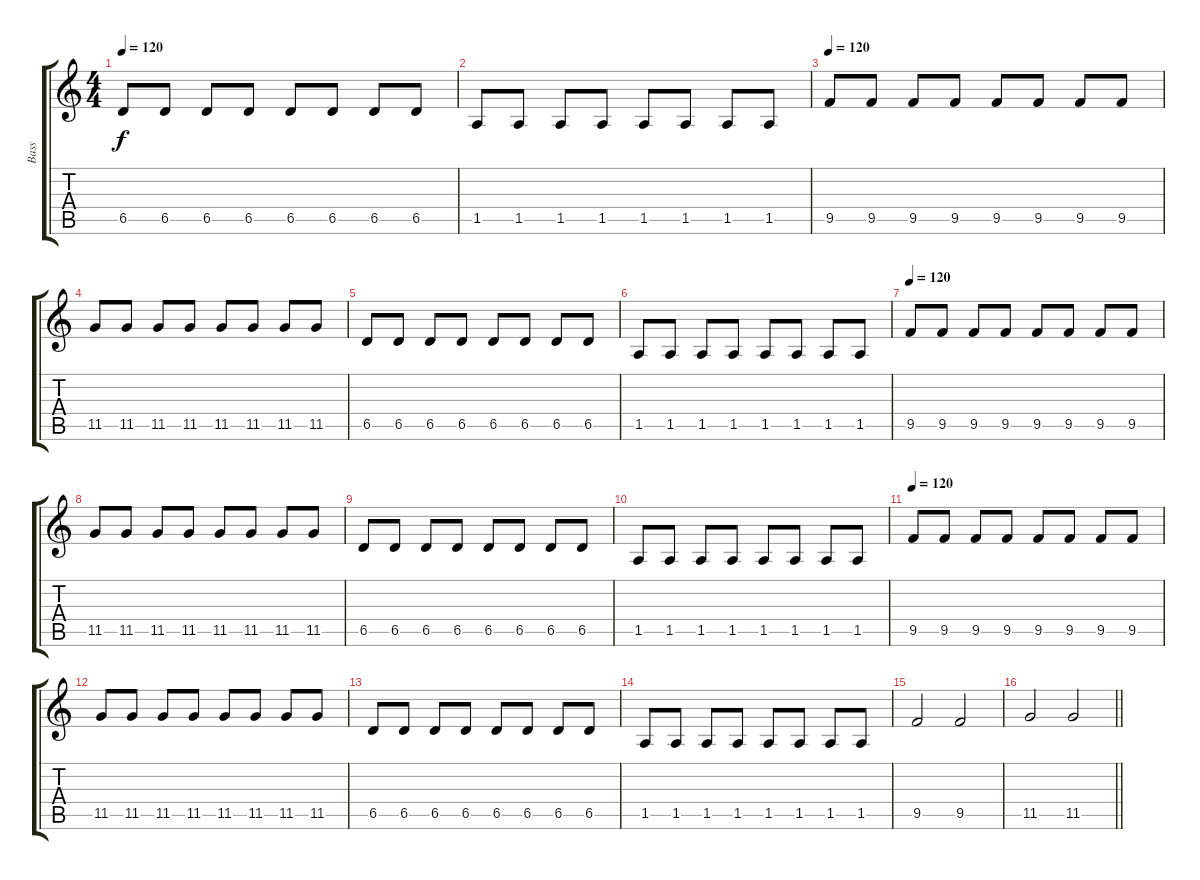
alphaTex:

\track ("Bass" "Bass") {instrument electricbasspick}
\staff {score tabs}
\tuning (Eb4 Bb3 Gb3 Db3 Ab2 Eb2) {hide}
\ts (4 4)
\tempo 120
\clef g2
\ks c
6.5.8{dy f} 6.5.8 6.5.8 6.5.8 6.5.8 6.5.8 6.5.8 6.5.8 |
1.5.8 1.5.8 1.5.8 1.5.8 1.5.8 1.5.8 1.5.8 1.5.8 |
\tempo 120
9.5.8 9.5.8 9.5.8 9.5.8 9.5.8 9.5.8 9.5.8 9.5.8 |
11.5.8 11.5.8 11.5.8 11.5.8 11.5.8 11.5.8 11.5.8 11.5.8 |
6.5.8 6.5.8 6.5.8 6.5.8 6.5.8 6.5.8 6.5.8 6.5.8 |
1.5.8 1.5.8 1.5.8 1.5.8 1.5.8 1.5.8 1.5.8 1.5.8 |
\tempo 120
9.5.8 9.5.8 9.5.8 9.5.8 9.5.8 9.5.8 9.5.8 9.5.8 |
11.5.8 11.5.8 11.5.8 11.5.8 11.5.8 11.5.8 11.5.8 11.5.8 |
6.5.8 6.5.8 6.5.8 6.5.8 6.5.8 6.5.8 6.5.8 6.5.8 |
1.5.8 1.5.8 1.5.8 1.5.8 1.5.8 1.5.8 1.5.8 1.5.8 |
\tempo 120
9.5.8 9.5.8 9.5.8 9.5.8 9.5.8 9.5.8 9.5.8 9.5.8 |
11.5.8 11.5.8 11.5.8 11.5.8 11.5.8 11.5.8 11.5.8 11.5.8 |
6.5.8 6.5.8 6.5.8 6.5.8 6.5.8 6.5.8 6.5.8 6.5.8 |
1.5.8 1.5.8 1.5.8 1.5.8 1.5.8 1.5.8 1.5.8 1.5.8 |
9.5.2 9.5.2 |
\barLineRight lightlight
11.5.2 11.5.2
